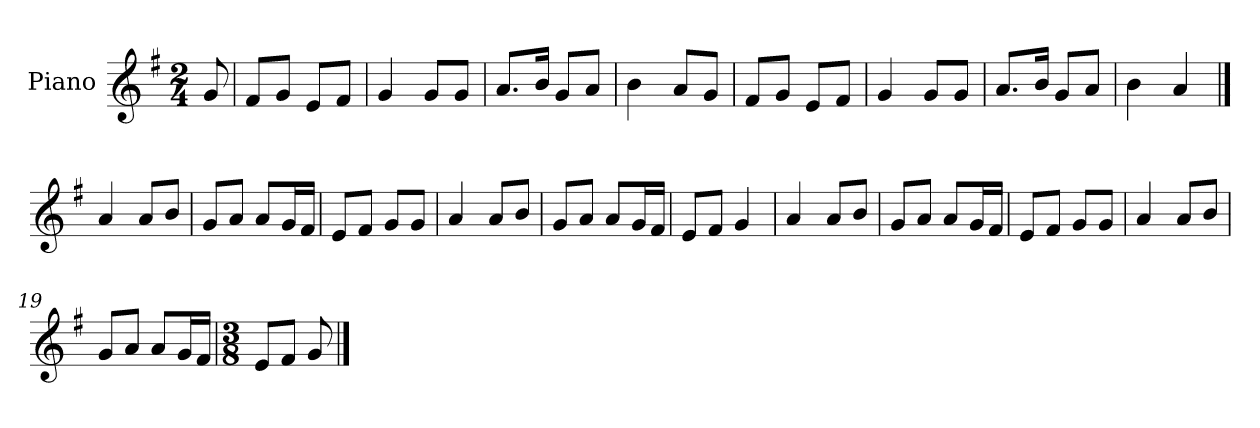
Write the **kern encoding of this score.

**kern
*part1
*staff1
*I"Piano
*I'Pno.
*clefG2
*k[f#]
*M2/4
=
8g/
=1
8f#/L
8g/J
8e/L
8f#/J
=2
4g/
8g/L
8g/J
=3
8.a/L
16b/Jk
8g/L
8a/J
=4
4b\
8a/L
8g/J
=5
8f#/L
8g/J
8e/L
8f#/J
=6
4g/
8g/L
8g/J
=7
8.a/L
16b/Jk
8g/L
8a/J
=8
4b\
4a/
==9
4a/
8a/L
8b/J
!!LO:LB:g=z
=10
8g/L
8a/J
8a/L
16g/L
16f#/JJ
=11
8e/L
8f#/J
8g/L
8g/J
=12
4a/
8a/L
8b/J
=13
8g/L
8a/J
8a/L
16g/L
16f#/JJ
=14
8e/L
8f#/J
4g/
=15
4a/
8a/L
8b/J
=16
8g/L
8a/J
8a/L
16g/L
16f#/JJ
=17
8e/L
8f#/J
8g/L
8g/J
=18
4a/
8a/L
8b/J
!!LO:LB:g=z
=19
8g/L
8a/J
8a/L
16g/L
16f#/JJ
=20
*M3/8
8e/L
8f#/J
8g/
==
*-
